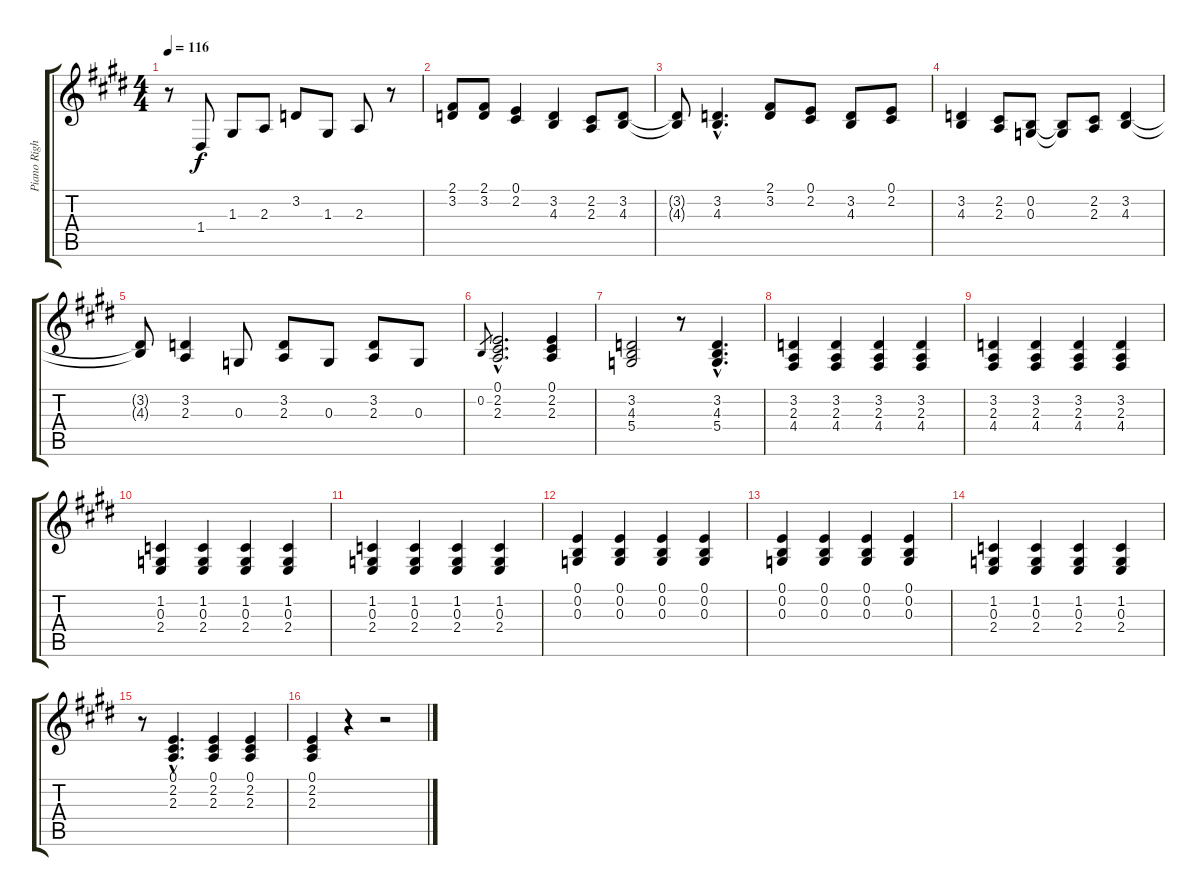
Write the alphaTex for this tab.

\track ("Piano Right Hand" "Piano Righ") {instrument acousticgrandpiano}
\staff {score tabs}
\tuning (E4 B3 G3 D3 A2 E2) {hide}
\ts (4 4)
\tempo 116
\clef g2
\ks e
r.8{dy f} 1.4.8 1.3.8 2.3.8 3.2.8 1.3.8 2.3.8 r.8 |
(2.1 3.2).8 (2.1 3.2).8 (0.1 2.2).4 (3.2 4.3).4 (2.2 2.3).8 (3.2 4.3).8 |
(3.2{t} 4.3{t}).8 (3.2{hac} 4.3{hac}).4{d} (2.1 3.2).8 (0.1 2.2).8 (3.2 4.3).8 (0.1 2.2).8 |
(3.2 4.3).4 (2.2 2.3).8 (0.2 0.3).8 (0.2{t} 0.3{t}).8 (2.2 2.3).8 (3.2 4.3).4 |
(3.2{t} 4.3{t}).8 (3.2 2.3).4 0.3.8 (3.2 2.3).8 0.3.8 (3.2 2.3).8 0.3.8 |
0.2.8{gr} (0.1{hac} 2.2{hac} 2.3{hac}).2{d} (0.1 2.2 2.3).4 |
(3.2 4.3 5.4).2 r.8 (3.2{hac} 4.3{hac} 5.4{hac}).4{d} |
(3.2 2.3 4.4).4 (3.2 2.3 4.4).4 (3.2 2.3 4.4).4 (3.2 2.3 4.4).4 |
(3.2 2.3 4.4).4 (3.2 2.3 4.4).4 (3.2 2.3 4.4).4 (3.2 2.3 4.4).4 |
(1.2 0.3 2.4).4 (1.2 0.3 2.4).4 (1.2 0.3 2.4).4 (1.2 0.3 2.4).4 |
(1.2 0.3 2.4).4 (1.2 0.3 2.4).4 (1.2 0.3 2.4).4 (1.2 0.3 2.4).4 |
(0.1 0.2 0.3).4 (0.1 0.2 0.3).4 (0.1 0.2 0.3).4 (0.1 0.2 0.3).4 |
(0.1 0.2 0.3).4 (0.1 0.2 0.3).4 (0.1 0.2 0.3).4 (0.1 0.2 0.3).4 |
(1.2 0.3 2.4).4 (1.2 0.3 2.4).4 (1.2 0.3 2.4).4 (1.2 0.3 2.4).4 |
r.8 (0.1{hac} 2.2{hac} 2.3{hac}).4{d} (0.1 2.2 2.3).4 (0.1 2.2 2.3).4 |
(0.1 2.2 2.3).4 r.4 r.2
